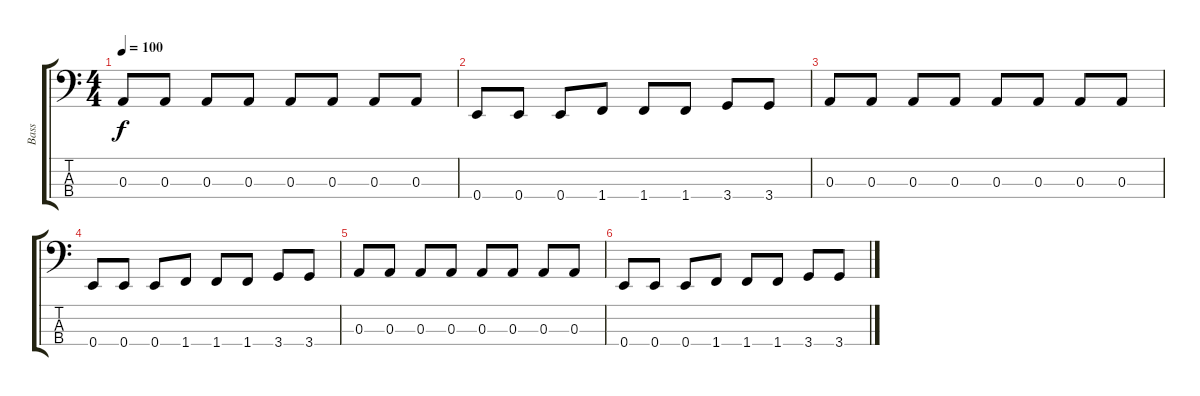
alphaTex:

\track ("Bass" "Bass") {instrument electricbassfinger}
\staff {score tabs}
\tuning (G2 D2 A1 E1) {hide}
\ts (4 4)
\tempo 100
\clef f4
\ks c
0.3.8{dy f} 0.3.8 0.3.8 0.3.8 0.3.8 0.3.8 0.3.8 0.3.8 |
0.4.8 0.4.8 0.4.8 1.4.8 1.4.8 1.4.8 3.4.8 3.4.8 |
0.3.8 0.3.8 0.3.8 0.3.8 0.3.8 0.3.8 0.3.8 0.3.8 |
0.4.8 0.4.8 0.4.8 1.4.8 1.4.8 1.4.8 3.4.8 3.4.8 |
0.3.8 0.3.8 0.3.8 0.3.8 0.3.8 0.3.8 0.3.8 0.3.8 |
0.4.8 0.4.8 0.4.8 1.4.8 1.4.8 1.4.8 3.4.8 3.4.8
